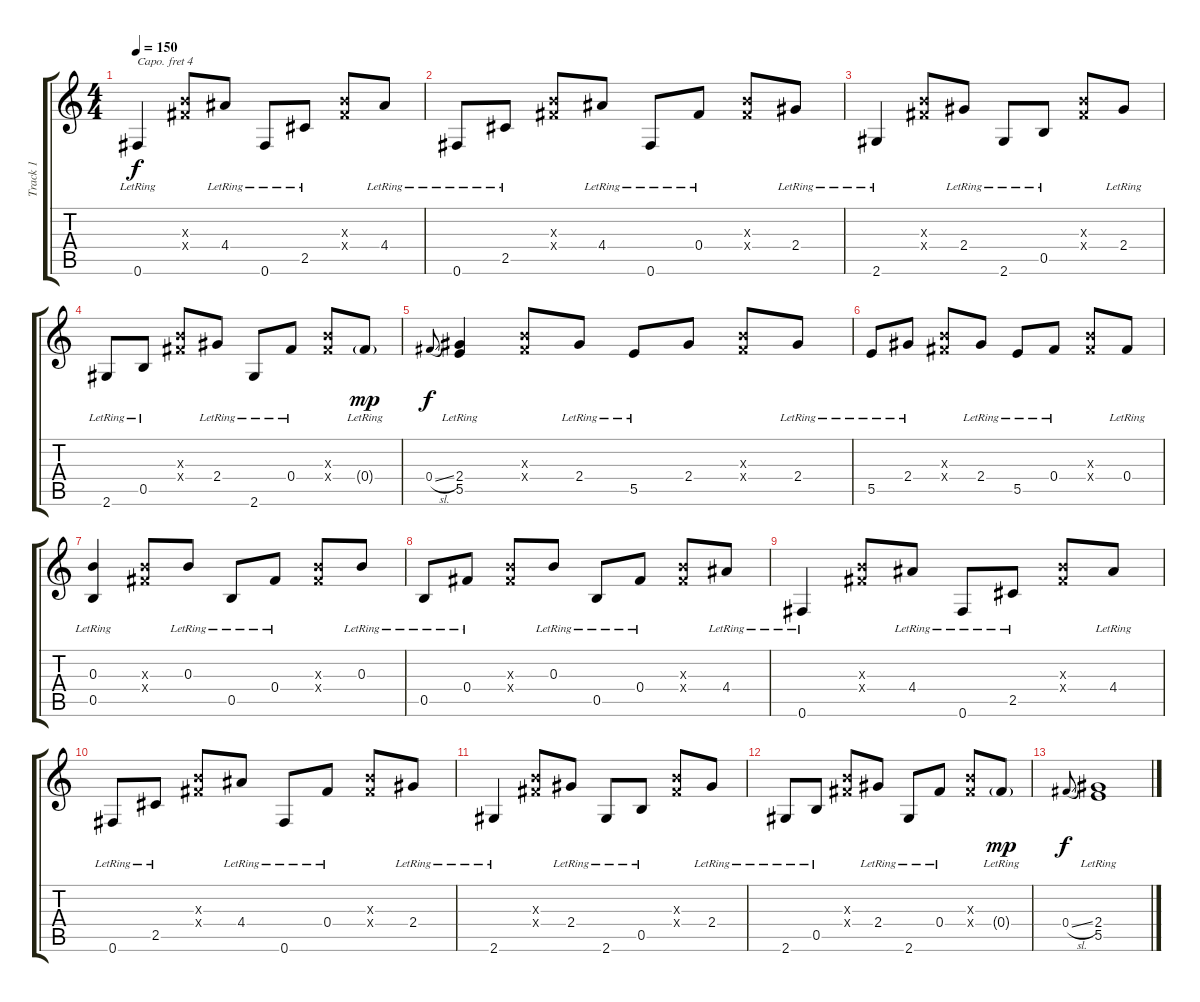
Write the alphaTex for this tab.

\track ("Track 1" "Track 1") {instrument acousticguitarnylon}
\staff {score tabs}
\capo 4
\tuning (E4 B3 G3 D3 G2 D2) {hide}
\ts (4 4)
\tempo 150
\clef g2
\ks c
0.6{lr}.4{dy f} (0.3{x} 0.4{x}).8 4.4{lr}.8 0.6{lr}.8 2.5{lr}.8 (0.3{x} 0.4{x}).8 4.4{lr}.8 |
0.6{lr}.8 2.5{lr}.8 (0.3{x} 0.4{x}).8 4.4{lr}.8 0.6{lr}.8 0.4{lr}.8 (0.3{x} 0.4{x}).8 2.4{lr}.8 |
2.6{lr}.4 (0.3{x} 0.4{x}).8 2.4{lr}.8 2.6{lr}.8 0.5{lr}.8 (0.3{x} 0.4{x}).8 2.4{lr}.8 |
2.6{lr}.8 0.5{lr}.8 (0.3{x} 0.4{x}).8 2.4{lr}.8 2.6{lr}.8 0.4{lr}.8 (0.3{x} 0.4{x}).8 0.4{g lr}.8{dy mp} |
0.4{sl}.8{gr onbeat dy f} (2.4{lr} 5.5{lr}).4 (0.3{x} 0.4{x}).8 2.4{lr}.8 5.5{lr}.8 2.4.8 (0.3{x} 0.4{x}).8 2.4{lr}.8 |
5.5{lr}.8 2.4{lr}.8 (0.3{x} 0.4{x}).8 2.4{lr}.8 5.5{lr}.8 0.4{lr}.8 (0.3{x} 0.4{x}).8 0.4{lr}.8 |
(0.3{lr} 0.5{lr}).4 (0.3{x} 0.4{x}).8 0.3{lr}.8 0.5{lr}.8 0.4{lr}.8 (0.3{x} 0.4{x}).8 0.3{lr}.8 |
0.5{lr}.8 0.4{lr}.8 (0.3{x} 0.4{x}).8 0.3{lr}.8 0.5{lr}.8 0.4{lr}.8 (0.3{x} 0.4{x}).8 4.4{lr}.8 |
0.6{lr}.4 (0.3{x} 0.4{x}).8 4.4{lr}.8{volume 0} 0.6{lr}.8 2.5{lr}.8 (0.3{x} 0.4{x}).8 4.4{lr}.8 |
0.6{lr}.8 2.5{lr}.8 (0.3{x} 0.4{x}).8 4.4{lr}.8 0.6{lr}.8 0.4{lr}.8 (0.3{x} 0.4{x}).8 2.4{lr}.8 |
2.6{lr}.4 (0.3{x} 0.4{x}).8 2.4{lr}.8 2.6{lr}.8 0.5{lr}.8 (0.3{x} 0.4{x}).8 2.4{lr}.8 |
2.6{lr}.8 0.5{lr}.8 (0.3{x} 0.4{x}).8 2.4{lr}.8 2.6{lr}.8 0.4{lr}.8 (0.3{x} 0.4{x}).8 0.4{g lr}.8{dy mp} |
0.4{sl}.8{gr onbeat dy f} (2.4{lr} 5.5{lr}).1
